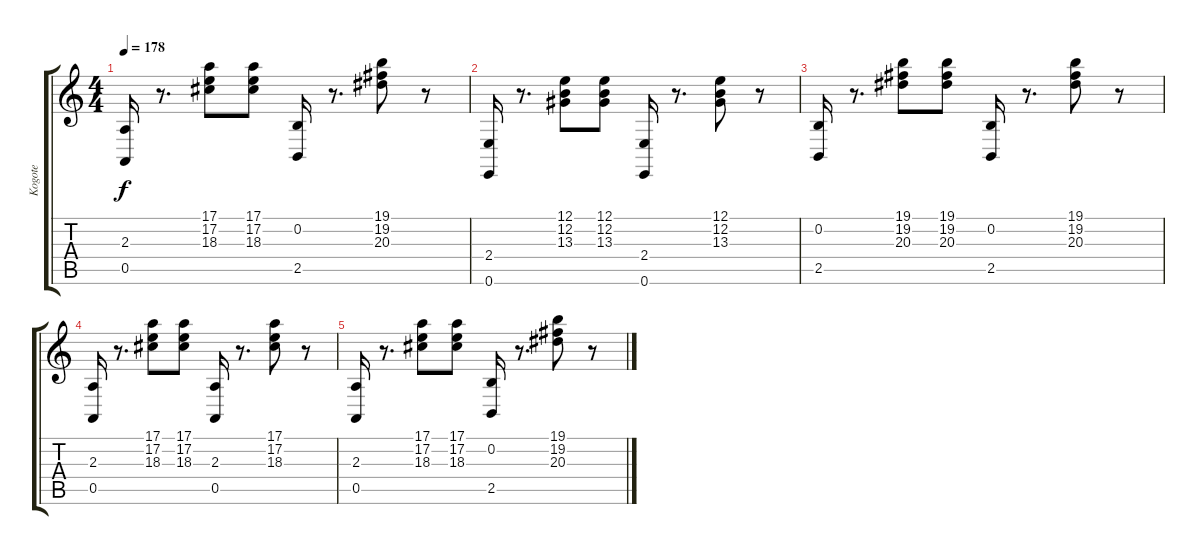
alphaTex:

\track ("Kogote" "Kogote") {instrument drawbarorgan}
\staff {score tabs}
\tuning (E4 B3 G3 D3 A2 E2) {hide}
\ts (4 4)
\tempo 178
\clef g2
\ks c
(2.3 0.5).16{dy f} r.8{d} (17.1 17.2 18.3).8 (17.1 17.2 18.3).8 (0.2 2.5).16 r.8{d} (19.1 19.2 20.3).8 r.8 |
(2.4 0.6).16 r.8{d} (12.1 12.2 13.3).8 (12.1 12.2 13.3).8 (2.4 0.6).16 r.8{d} (12.1 12.2 13.3).8 r.8 |
(0.2 2.5).16 r.8{d} (19.1 19.2 20.3).8 (19.1 19.2 20.3).8 (0.2 2.5).16 r.8{d} (19.1 19.2 20.3).8 r.8 |
(2.3 0.5).16 r.8{d} (17.1 17.2 18.3).8 (17.1 17.2 18.3).8 (2.3 0.5).16 r.8{d} (17.1 17.2 18.3).8 r.8 |
(2.3 0.5).16 r.8{d} (17.1 17.2 18.3).8 (17.1 17.2 18.3).8 (0.2 2.5).16 r.8{d} (19.1 19.2 20.3).8 r.8
